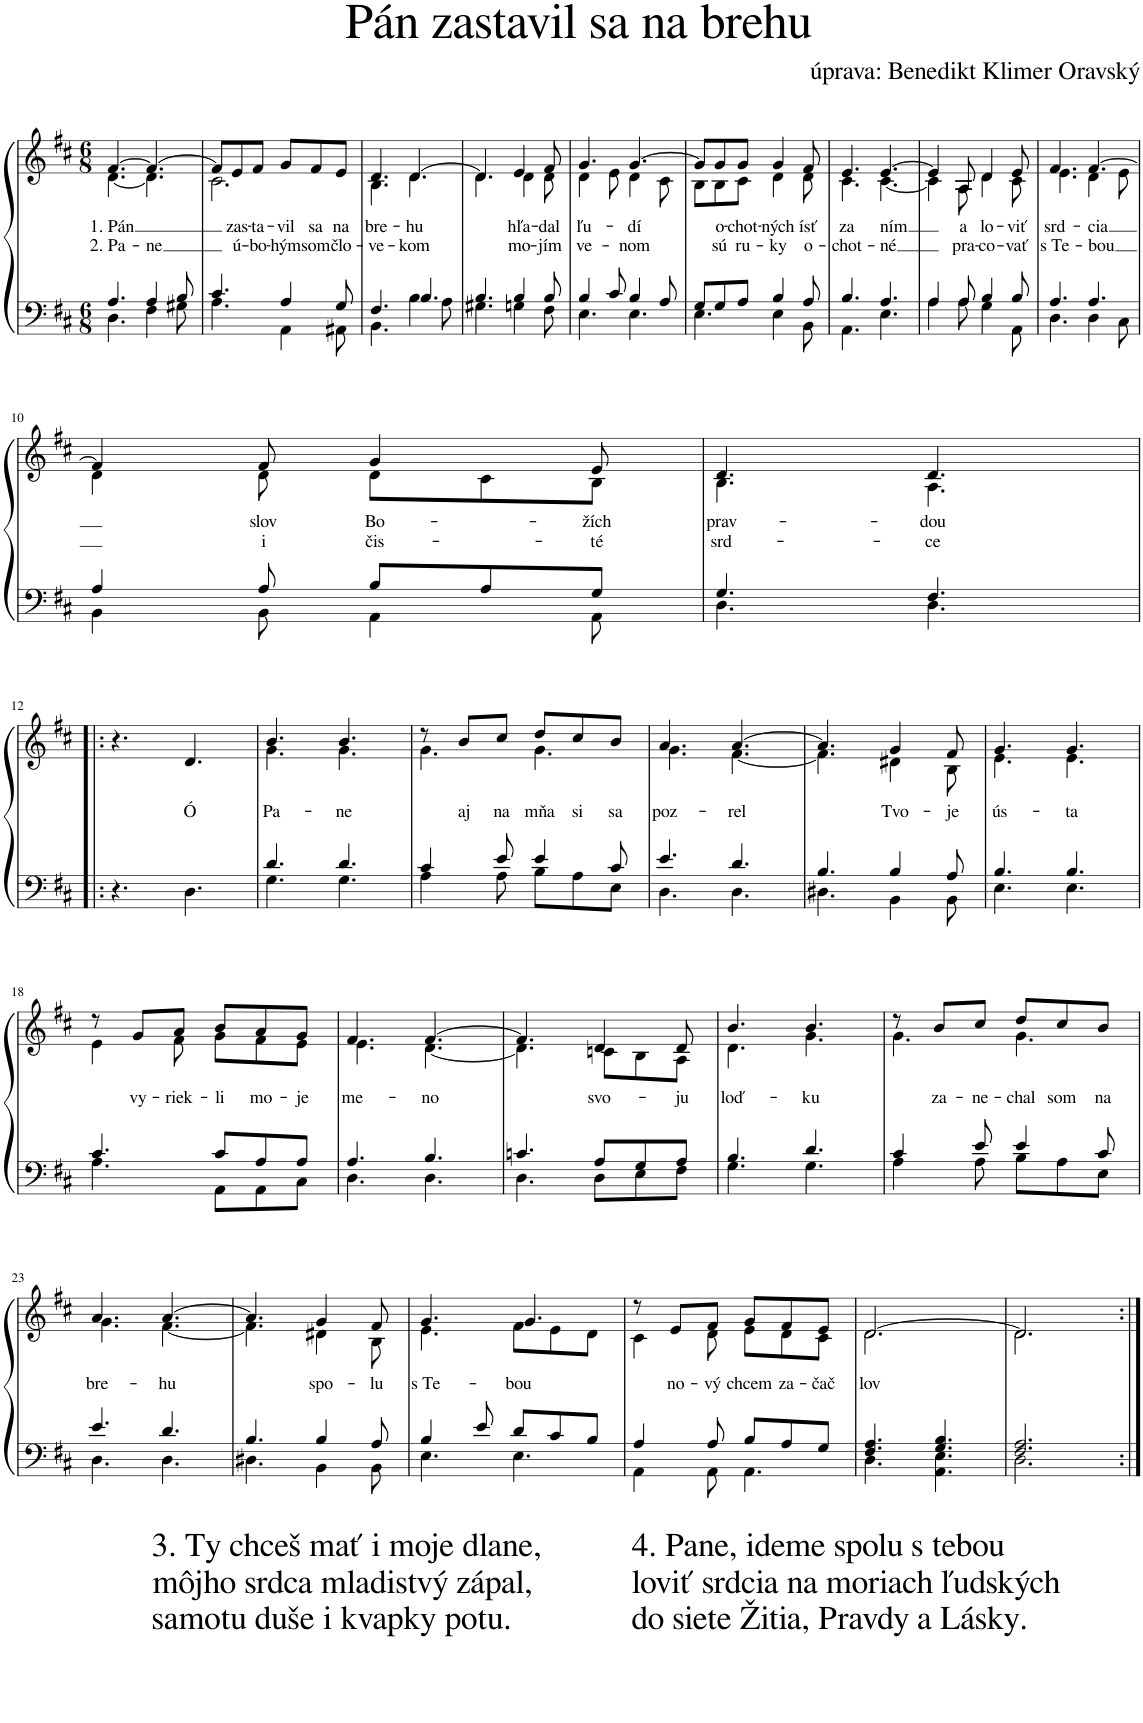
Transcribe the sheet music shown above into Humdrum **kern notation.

**kern	**kern	**text	**text
*part1	*part1	*part1	*part1
*staff2	*staff1	*staff1	*staff1
*I"Piano	*	*	*
*I'Pno.	*	*	*
*clefF4	*clefG2	*	*
*k[f#c#]	*k[f#c#]	*	*
*M6/8	*M6/8	*	*
=1	=1	=1	=1
*^	*	*	*
!	!	!	!LO:LY:b	!LO:LY:b
*	*	*^	*	*
4.A/	4.D\	[4.f#/	[4.d\	1. Pán	2. Pa-
!	!	!	!	!	!LO:LY:b
4A/	4F#\	4.f#/_	4.d\]	.	-ne
8B/	8G#X\	.	.	.	.
=2	=2	=2	=2	=2	=2
4.c#/	4.A\	8f#/L]	2.c#\	.	.
!	!	!	!	!LO:LY:b	!LO:LY:b
.	.	8e/	.	zas-	ú-
!	!	!	!	!LO:LY:b	!LO:LY:b
.	.	8f#/J	.	-ta-	-bo-
!	!	!	!	!LO:LY:b	!LO:LY:b
4A/	4AA\	8g/L	.	-vil	-hým
!	!	!	!	!LO:LY:b	!LO:LY:b
.	.	8f#/	.	sa	som
!	!	!	!	!LO:LY:b	!LO:LY:b
8G/	8AA#X\	8e/J	.	na	člo-
=3	=3	=3	=3	=3	=3
!	!	!	!	!LO:LY:b	!LO:LY:b
4.F#/	4.BB\	4.d/	4.B\	bre-	-ve-
!	!	!	!	!LO:LY:b	!LO:LY:b
4.B/	4B\	[4.d/	4.d\	-hu	-kom
.	8A\	.	.	.	.
=4	=4	=4	=4	=4	=4
4.B/	4.G#X\	4.d/]	4.d\	.	.
!	!	!	!	!LO:LY:b	!LO:LY:b
4B/	4Gn\	4e/	4d\	hľa-	mo-
!	!	!	!	!LO:LY:b	!LO:LY:b
8B/	8F#\	8f#/	8d\	-dal	-jím
=5	=5	=5	=5	=5	=5
!	!	!	!	!LO:LY:b	!LO:LY:b
4B/	4.E\	4.g/	4d\	ľu-	ve-
8c#/	.	.	8e\	.	.
!	!	!	!	!LO:LY:b	!LO:LY:b
4B/	4.E\	[4.g/	4d\	-dí	-nom
8A/	.	.	8c#\	.	.
=6	=6	=6	=6	=6	=6
8G/L	4.E\	8g/L]	8B\L	.	.
!	!	!	!	!LO:LY:b	!LO:LY:b
8G/	.	8g/	8B\	o-	sú
!	!	!	!	!LO:LY:b	!LO:LY:b
8A/J	.	8g/J	8c#\J	-chot-	ru-
!	!	!	!	!LO:LY:b	!LO:LY:b
4B/	4E\	4g/	4d\	-ných	-ky
!	!	!	!	!LO:LY:b	!LO:LY:b
8A/	8BB\	8f#/	8d\	ísť	o-
=7	=7	=7	=7	=7	=7
!	!	!	!	!LO:LY:b	!LO:LY:b
4.B/	4.AA\	4.e/	4.c#\	za	-chot-
!	!	!	!	!LO:LY:b	!LO:LY:b
4.A/	4.E\	[4.e/	[4.c#\	ním	-né
=8	=8	=8	=8	=8	=8
4A/	4A\	4e/]	4c#\]	.	.
!	!	!	!	!LO:LY:b	!LO:LY:b
8A/	8A\	8A/	8A\	a	pra-
!	!	!	!	!LO:LY:b	!LO:LY:b
4B/	4G\	4d/	4d\	lo-	-co-
!	!	!	!	!LO:LY:b	!LO:LY:b
8B/	8AA\	8e/	8c#\	-viť	-vať
=9	=9	=9	=9	=9	=9
!	!	!	!	!LO:LY:b	!LO:LY:b
4.A/	4.D\	4.f#/	4.e\	srd-	s Te-
!	!	!	!	!LO:LY:b	!LO:LY:b
4.A/	4D\	[4.f#/	4d\	-cia	-bou
.	8C#\	.	8e\	.	.
!!LO:LB:g=z	!!
=10	=10	=10	=10	=10	=10
4A/	4BB\	4f#/]	4d\	.	.
!	!	!	!	!LO:LY:b	!LO:LY:b
8A/	8BB\	8f#/	8d\	slov	i
!	!	!	!	!LO:LY:b	!LO:LY:b
8B/L	4AA\	4g/	8d\L	Bo-	čis-
8A/	.	.	8c#\	.	.
!	!	!	!	!LO:LY:b	!LO:LY:b
8G/J	8AA\	8e/	8B\J	-žích	-té
=11	=11	=11	=11	=11	=11
!	!	!	!	!LO:LY:b	!LO:LY:b
4.G/	4.D\	4.d/	4.B\	prav-	srd-
!	!	!	!	!LO:LY:b	!LO:LY:b
4.F#/	4.D\	4.d/	4.A\	-dou	-ce
*v	*v	*	*	*	*
*	*v	*v	*	*
!!LO:LB:g=z
=12!|:	=12!|:	=12!|:	=12!|:
4.r	4.r	.	.
!	!	!LO:LY:b	!
4.D\	4.d/	Ó	.
=13	=13	=13	=13
*^	*	*	*
!	!	!	!LO:LY:b	!
*	*	*^	*	*
4.d/	4.G\	4.b/	4.g\	Pa-	.
!	!	!	!	!LO:LY:b	!
4.d/	4.G\	4.b/	4.g\	-ne	.
=14	=14	=14	=14	=14	=14
4c#/	4A\	8r	4.g\	.	.
!	!	!	!	!LO:LY:b	!
.	.	8b/L	.	aj	.
!	!	!	!	!LO:LY:b	!
8e/	8A\	8cc#/J	.	na	.
!	!	!	!	!LO:LY:b	!
4e/	8B\L	8dd/L	4.g\	mňa	.
!	!	!	!	!LO:LY:b	!
.	8A\	8cc#/	.	si	.
!	!	!	!	!LO:LY:b	!
8c#/	8E\J	8b/J	.	sa	.
=15	=15	=15	=15	=15	=15
!	!	!	!	!LO:LY:b	!
4.e/	4.D\	4.a/	4.g\	poz-	.
!	!	!	!	!LO:LY:b	!
4.d/	4.D\	[4.a/	[4.f#\	-rel	.
=16	=16	=16	=16	=16	=16
4.B/	4.D#X\	4.a/]	4.f#\]	.	.
!	!	!	!	!LO:LY:b	!
4B/	4BB\	4g/	4d#X\	Tvo-	.
!	!	!	!	!LO:LY:b	!
8A/	8BB\	8f#/	8B\	-je	.
=17	=17	=17	=17	=17	=17
!	!	!	!	!LO:LY:b	!
4.B/	4.E\	4.g/	4.e\	ús-	.
!	!	!	!	!LO:LY:b	!
4.B/	4.E\	4.g/	4.e\	-ta	.
!!LO:LB:g=z	!!
=18	=18	=18	=18	=18	=18
4.c#/	4.A\	8r	4e\	.	.
!	!	!	!	!LO:LY:b	!
.	.	8g/L	.	vy-	.
!	!	!	!	!LO:LY:b	!
.	.	8a/J	8f#\	-riek-	.
!	!	!	!	!LO:LY:b	!
8c#/L	8AA\L	8b/L	8g\L	-li	.
!	!	!	!	!LO:LY:b	!
8A/	8AA\	8a/	8f#\	mo-	.
!	!	!	!	!LO:LY:b	!
8A/J	8C#\J	8g/J	8e\J	-je	.
=19	=19	=19	=19	=19	=19
!	!	!	!	!LO:LY:b	!
4.A/	4.D\	4.f#/	4.e\	me-	.
!	!	!	!	!LO:LY:b	!
4.B/	4.D\	[4.f#/	[4.d\	-no	.
=20	=20	=20	=20	=20	=20
4.cn/	4.D\	4.f#/]	4.d\]	.	.
!	!	!	!	!LO:LY:b	!
8A/L	8D\L	4d/	8cn\L	svo-	.
8G/	8E\	.	8B\	.	.
!	!	!	!	!LO:LY:b	!
8A/J	8F#\J	8d/	8A\J	-ju	.
=21	=21	=21	=21	=21	=21
!	!	!	!	!LO:LY:b	!
4.B/	4.G\	4.b/	4.d\	loď-	.
!	!	!	!	!LO:LY:b	!
4.d/	4.G\	4.b/	4.g\	-ku	.
=22	=22	=22	=22	=22	=22
4c#/	4A\	8r	4.g\	.	.
!	!	!	!	!LO:LY:b	!
.	.	8b/L	.	za-	.
!	!	!	!	!LO:LY:b	!
8e/	8A\	8cc#/J	.	-ne-	.
!	!	!	!	!LO:LY:b	!
4e/	8B\L	8dd/L	4.g\	-chal	.
!	!	!	!	!LO:LY:b	!
.	8A\	8cc#/	.	som	.
!	!	!	!	!LO:LY:b	!
8c#/	8E\J	8b/J	.	na	.
!!LO:LB:g=z	!!
=23	=23	=23	=23	=23	=23
!	!	!	!	!LO:LY:b	!
4.e/	4.D\	4.a/	4.g\	bre-	.
!	!	!	!	!LO:LY:b	!
4.d/	4.D\	[4.a/	[4.f#\	-hu	.
=24	=24	=24	=24	=24	=24
4.B/	4.D#X\	4.a/]	4.f#\]	.	.
!	!	!	!	!LO:LY:b	!
4B/	4BB\	4g/	4d#X\	spo-	.
!	!	!	!	!LO:LY:b	!
8A/	8BB\	8f#/	8B\	-lu	.
=25	=25	=25	=25	=25	=25
!	!	!	!	!LO:LY:b	!
4B/	4.E\	4.g/	4.e\	s Te-	.
8e/	.	.	.	.	.
!	!	!	!	!LO:LY:b	!
8d/L	4.E\	4.g/	8f#\L	-bou	.
8c#/	.	.	8e\	.	.
8B/J	.	.	8d\J	.	.
=26	=26	=26	=26	=26	=26
4A/	4AA\	8r	4c#\	.	.
!	!	!	!	!LO:LY:b	!
.	.	8e/L	.	no-	.
!	!	!	!	!LO:LY:b	!
8A/	8AA\	8f#/J	8d\	-vý	.
!	!	!	!	!LO:LY:b	!
8B/L	4.AA\	8g/L	8e\L	chcem	.
!	!	!	!	!LO:LY:b	!
8A/	.	8f#/	8d\	za-	.
!	!	!	!	!LO:LY:b	!
8G/J	.	8e/J	8c#\J	-čač	.
=27	=27	=27	=27	=27	=27
!	!	!	!	!LO:LY:b	!
4.F#/ 4.A/	4.D\	[2.d/	2.d\	lov	.
4.G/ 4.B/	4.AA\ 4.E\	.	.	.	.
=28	=28	=28	=28	=28	=28
2.F#/ 2.A/	2.D\	2.d/]	2.d\	.	.
*v	*v	*	*	*	*
*	*v	*v	*	*
=:|!	=:|!	=:|!	=:|!
*-	*-	*-	*-
